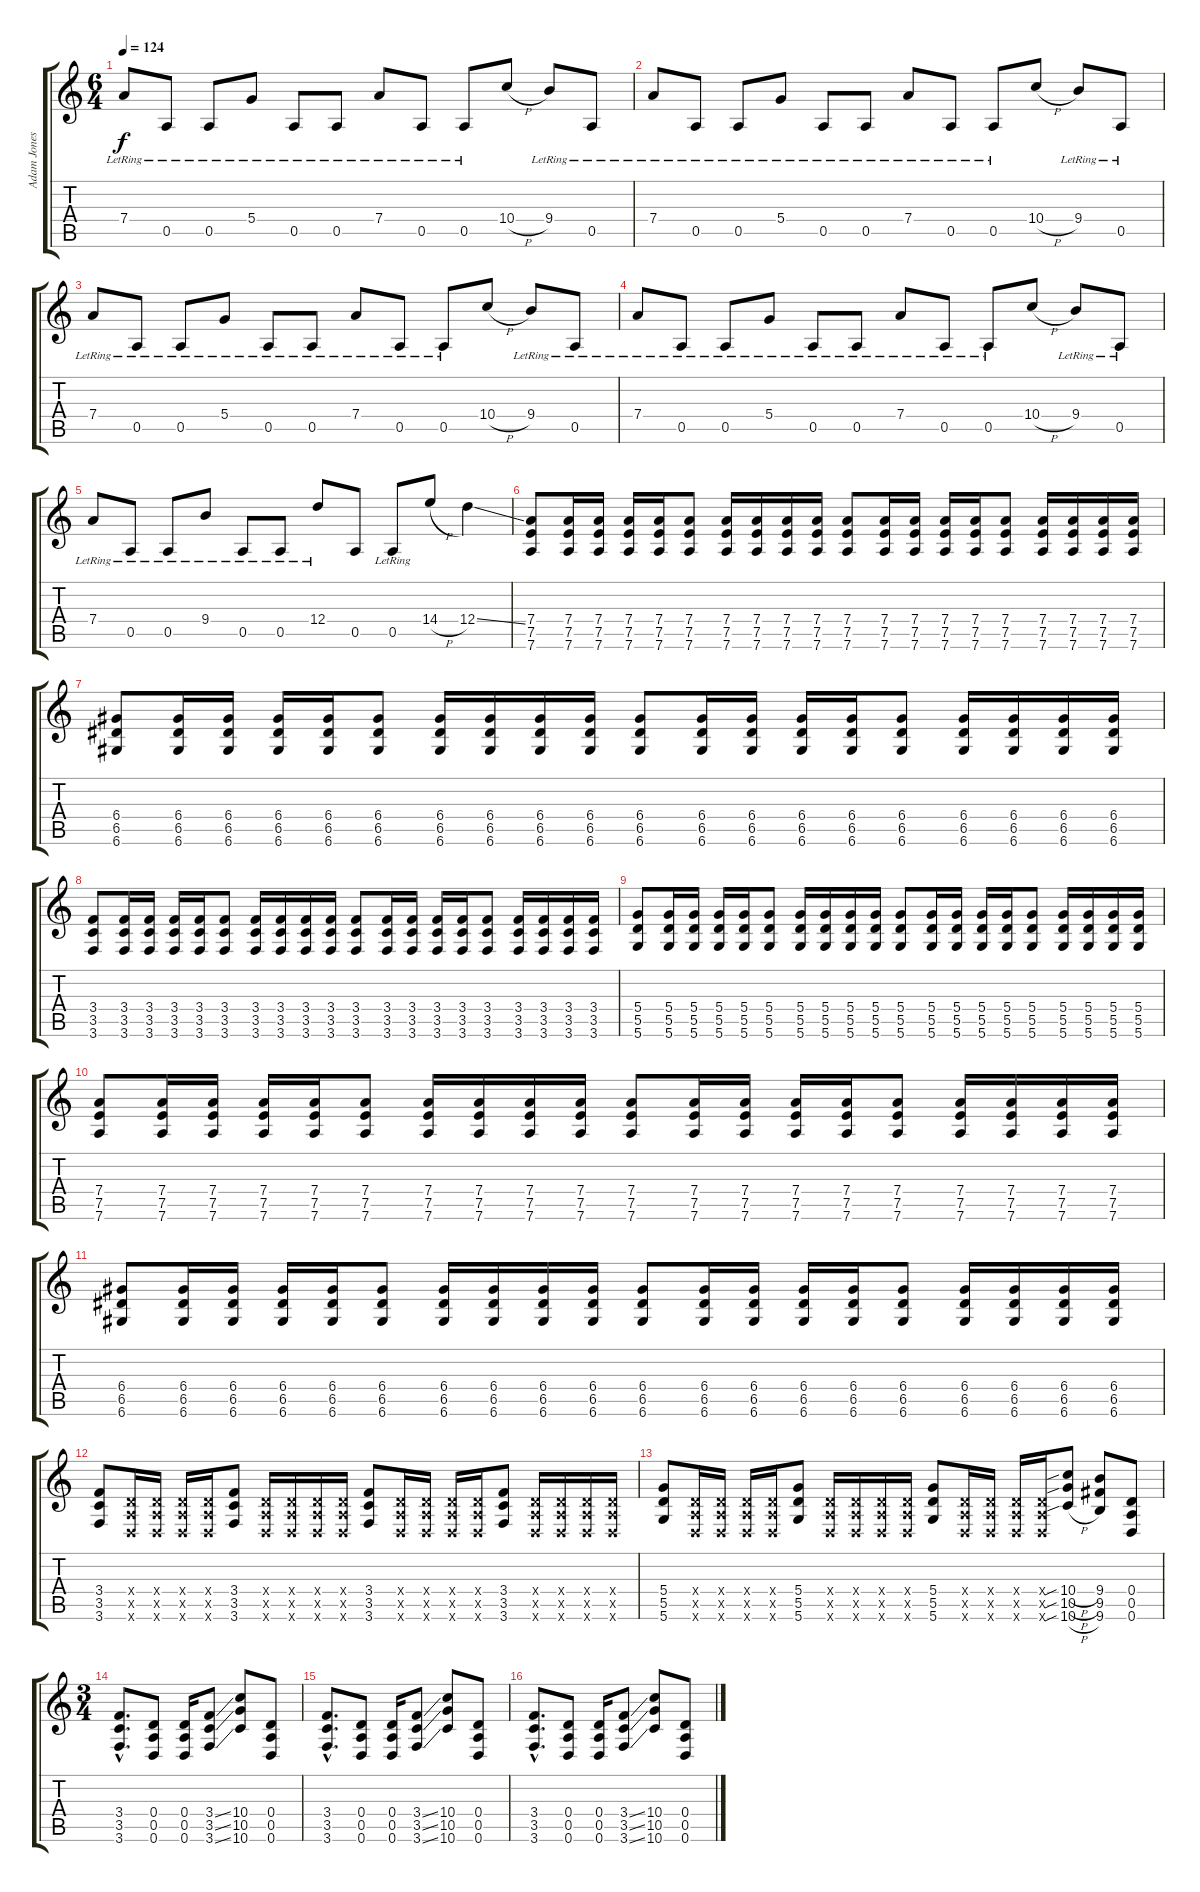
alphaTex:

\track ("Adam Jones" "Adam Jones") {instrument distortionguitar}
\staff {score tabs}
\tuning (E4 B3 G3 D3 A2 D2) {hide}
\ts (6 4)
\tempo 124
\clef g2
\ks c
7.4{lr}.8{dy f} 0.5{lr}.8 0.5{lr}.8 5.4{lr}.8 0.5{lr}.8 0.5{lr}.8 7.4{lr}.8 0.5{lr}.8 0.5{lr}.8 10.4{h}.8 9.4{lr}.8 0.5{lr}.8 |
7.4{lr}.8 0.5{lr}.8 0.5{lr}.8 5.4{lr}.8 0.5{lr}.8 0.5{lr}.8 7.4{lr}.8 0.5{lr}.8 0.5{lr}.8 10.4{h}.8 9.4{lr}.8 0.5{lr}.8 |
7.4{lr}.8 0.5{lr}.8 0.5{lr}.8 5.4{lr}.8 0.5{lr}.8 0.5{lr}.8 7.4{lr}.8 0.5{lr}.8 0.5{lr}.8 10.4{h}.8 9.4{lr}.8 0.5{lr}.8 |
7.4{lr}.8 0.5{lr}.8 0.5{lr}.8 5.4{lr}.8 0.5{lr}.8 0.5{lr}.8 7.4{lr}.8 0.5{lr}.8 0.5{lr}.8 10.4{h}.8 9.4{lr}.8 0.5{lr}.8 |
7.4{lr}.8 0.5{lr}.8 0.5{lr}.8 9.4{lr}.8 0.5{lr}.8 0.5{lr}.8 12.4{lr}.8 0.5.8 0.5{lr}.8 14.4{h}.8 12.4{ss}.4 |
(7.4 7.5 7.6).8 (7.4 7.5 7.6).16 (7.4 7.5 7.6).16 (7.4 7.5 7.6).16 (7.4 7.5 7.6).16 (7.4 7.5 7.6).8 (7.4 7.5 7.6).16 (7.4 7.5 7.6).16 (7.4 7.5 7.6).16 (7.4 7.5 7.6).16 (7.4 7.5 7.6).8 (7.4 7.5 7.6).16 (7.4 7.5 7.6).16 (7.4 7.5 7.6).16 (7.4 7.5 7.6).16 (7.4 7.5 7.6).8 (7.4 7.5 7.6).16 (7.4 7.5 7.6).16 (7.4 7.5 7.6).16 (7.4 7.5 7.6).16 |
(6.4 6.5 6.6).8 (6.4 6.5 6.6).16 (6.4 6.5 6.6).16 (6.4 6.5 6.6).16 (6.4 6.5 6.6).16 (6.4 6.5 6.6).8 (6.4 6.5 6.6).16 (6.4 6.5 6.6).16 (6.4 6.5 6.6).16 (6.4 6.5 6.6).16 (6.4 6.5 6.6).8 (6.4 6.5 6.6).16 (6.4 6.5 6.6).16 (6.4 6.5 6.6).16 (6.4 6.5 6.6).16 (6.4 6.5 6.6).8 (6.4 6.5 6.6).16 (6.4 6.5 6.6).16 (6.4 6.5 6.6).16 (6.4 6.5 6.6).16 |
(3.4 3.5 3.6).8 (3.4 3.5 3.6).16 (3.4 3.5 3.6).16 (3.4 3.5 3.6).16 (3.4 3.5 3.6).16 (3.4 3.5 3.6).8 (3.4 3.5 3.6).16 (3.4 3.5 3.6).16 (3.4 3.5 3.6).16 (3.4 3.5 3.6).16 (3.4 3.5 3.6).8 (3.4 3.5 3.6).16 (3.4 3.5 3.6).16 (3.4 3.5 3.6).16 (3.4 3.5 3.6).16 (3.4 3.5 3.6).8 (3.4 3.5 3.6).16 (3.4 3.5 3.6).16 (3.4 3.5 3.6).16 (3.4 3.5 3.6).16 |
(5.4 5.5 5.6).8 (5.4 5.5 5.6).16 (5.4 5.5 5.6).16 (5.4 5.5 5.6).16 (5.4 5.5 5.6).16 (5.4 5.5 5.6).8 (5.4 5.5 5.6).16 (5.4 5.5 5.6).16 (5.4 5.5 5.6).16 (5.4 5.5 5.6).16 (5.4 5.5 5.6).8 (5.4 5.5 5.6).16 (5.4 5.5 5.6).16 (5.4 5.5 5.6).16 (5.4 5.5 5.6).16 (5.4 5.5 5.6).8 (5.4 5.5 5.6).16 (5.4 5.5 5.6).16 (5.4 5.5 5.6).16 (5.4 5.5 5.6).16 |
(7.4 7.5 7.6).8 (7.4 7.5 7.6).16 (7.4 7.5 7.6).16 (7.4 7.5 7.6).16 (7.4 7.5 7.6).16 (7.4 7.5 7.6).8 (7.4 7.5 7.6).16 (7.4 7.5 7.6).16 (7.4 7.5 7.6).16 (7.4 7.5 7.6).16 (7.4 7.5 7.6).8 (7.4 7.5 7.6).16 (7.4 7.5 7.6).16 (7.4 7.5 7.6).16 (7.4 7.5 7.6).16 (7.4 7.5 7.6).8 (7.4 7.5 7.6).16 (7.4 7.5 7.6).16 (7.4 7.5 7.6).16 (7.4 7.5 7.6).16 |
(6.4 6.5 6.6).8 (6.4 6.5 6.6).16 (6.4 6.5 6.6).16 (6.4 6.5 6.6).16 (6.4 6.5 6.6).16 (6.4 6.5 6.6).8 (6.4 6.5 6.6).16 (6.4 6.5 6.6).16 (6.4 6.5 6.6).16 (6.4 6.5 6.6).16 (6.4 6.5 6.6).8 (6.4 6.5 6.6).16 (6.4 6.5 6.6).16 (6.4 6.5 6.6).16 (6.4 6.5 6.6).16 (6.4 6.5 6.6).8 (6.4 6.5 6.6).16 (6.4 6.5 6.6).16 (6.4 6.5 6.6).16 (6.4 6.5 6.6).16 |
(3.4 3.5 3.6).8 (0.4{x} 0.5{x} 0.6{x}).16 (0.4{x} 0.5{x} 0.6{x}).16 (0.4{x} 0.5{x} 0.6{x}).16 (0.4{x} 0.5{x} 0.6{x}).16 (3.4 3.5 3.6).8 (0.4{x} 0.5{x} 0.6{x}).16 (0.4{x} 0.5{x} 0.6{x}).16 (0.4{x} 0.5{x} 0.6{x}).16 (0.4{x} 0.5{x} 0.6{x}).16 (3.4 3.5 3.6).8 (0.4{x} 0.5{x} 0.6{x}).16 (0.4{x} 0.5{x} 0.6{x}).16 (0.4{x} 0.5{x} 0.6{x}).16 (0.4{x} 0.5{x} 0.6{x}).16 (3.4 3.5 3.6).8 (0.4{x} 0.5{x} 0.6{x}).16 (0.4{x} 0.5{x} 0.6{x}).16 (0.4{x} 0.5{x} 0.6{x}).16 (0.4{x} 0.5{x} 0.6{x}).16 |
(5.4 5.5 5.6).8 (0.4{x} 0.5{x} 0.6{x}).16 (0.4{x} 0.5{x} 0.6{x}).16 (0.4{x} 0.5{x} 0.6{x}).16 (0.4{x} 0.5{x} 0.6{x}).16 (5.4 5.5 5.6).8 (0.4{x} 0.5{x} 0.6{x}).16 (0.4{x} 0.5{x} 0.6{x}).16 (0.4{x} 0.5{x} 0.6{x}).16 (0.4{x} 0.5{x} 0.6{x}).16 (5.4 5.5 5.6).8 (0.4{x} 0.5{x} 0.6{x}).16 (0.4{x} 0.5{x} 0.6{x}).16 (0.4{x} 0.5{x} 0.6{x}).16 (0.4{x} 0.5{x} 0.6{x}).16 (10.4{sib h} 10.5{sib h} 10.6{sib h}).8 (9.4 9.5 9.6).8 (0.4 0.5 0.6).8 |
\ts (3 4)
(3.4{hac} 3.5{hac} 3.6{hac}).8{d} (0.4 0.5 0.6).8 (0.4 0.5 0.6).16 (3.4{ss} 3.5{ss} 3.6{ss}).8 (10.4 10.5 10.6).8 (0.4 0.5 0.6).8 |
(3.4{hac} 3.5{hac} 3.6{hac}).8{d} (0.4 0.5 0.6).8 (0.4 0.5 0.6).16 (3.4{ss} 3.5{ss} 3.6{ss}).8 (10.4 10.5 10.6).8 (0.4 0.5 0.6).8 |
(3.4{hac} 3.5{hac} 3.6{hac}).8{d} (0.4 0.5 0.6).8 (0.4 0.5 0.6).16 (3.4{ss} 3.5{ss} 3.6{ss}).8 (10.4 10.5 10.6).8 (0.4 0.5 0.6).8
